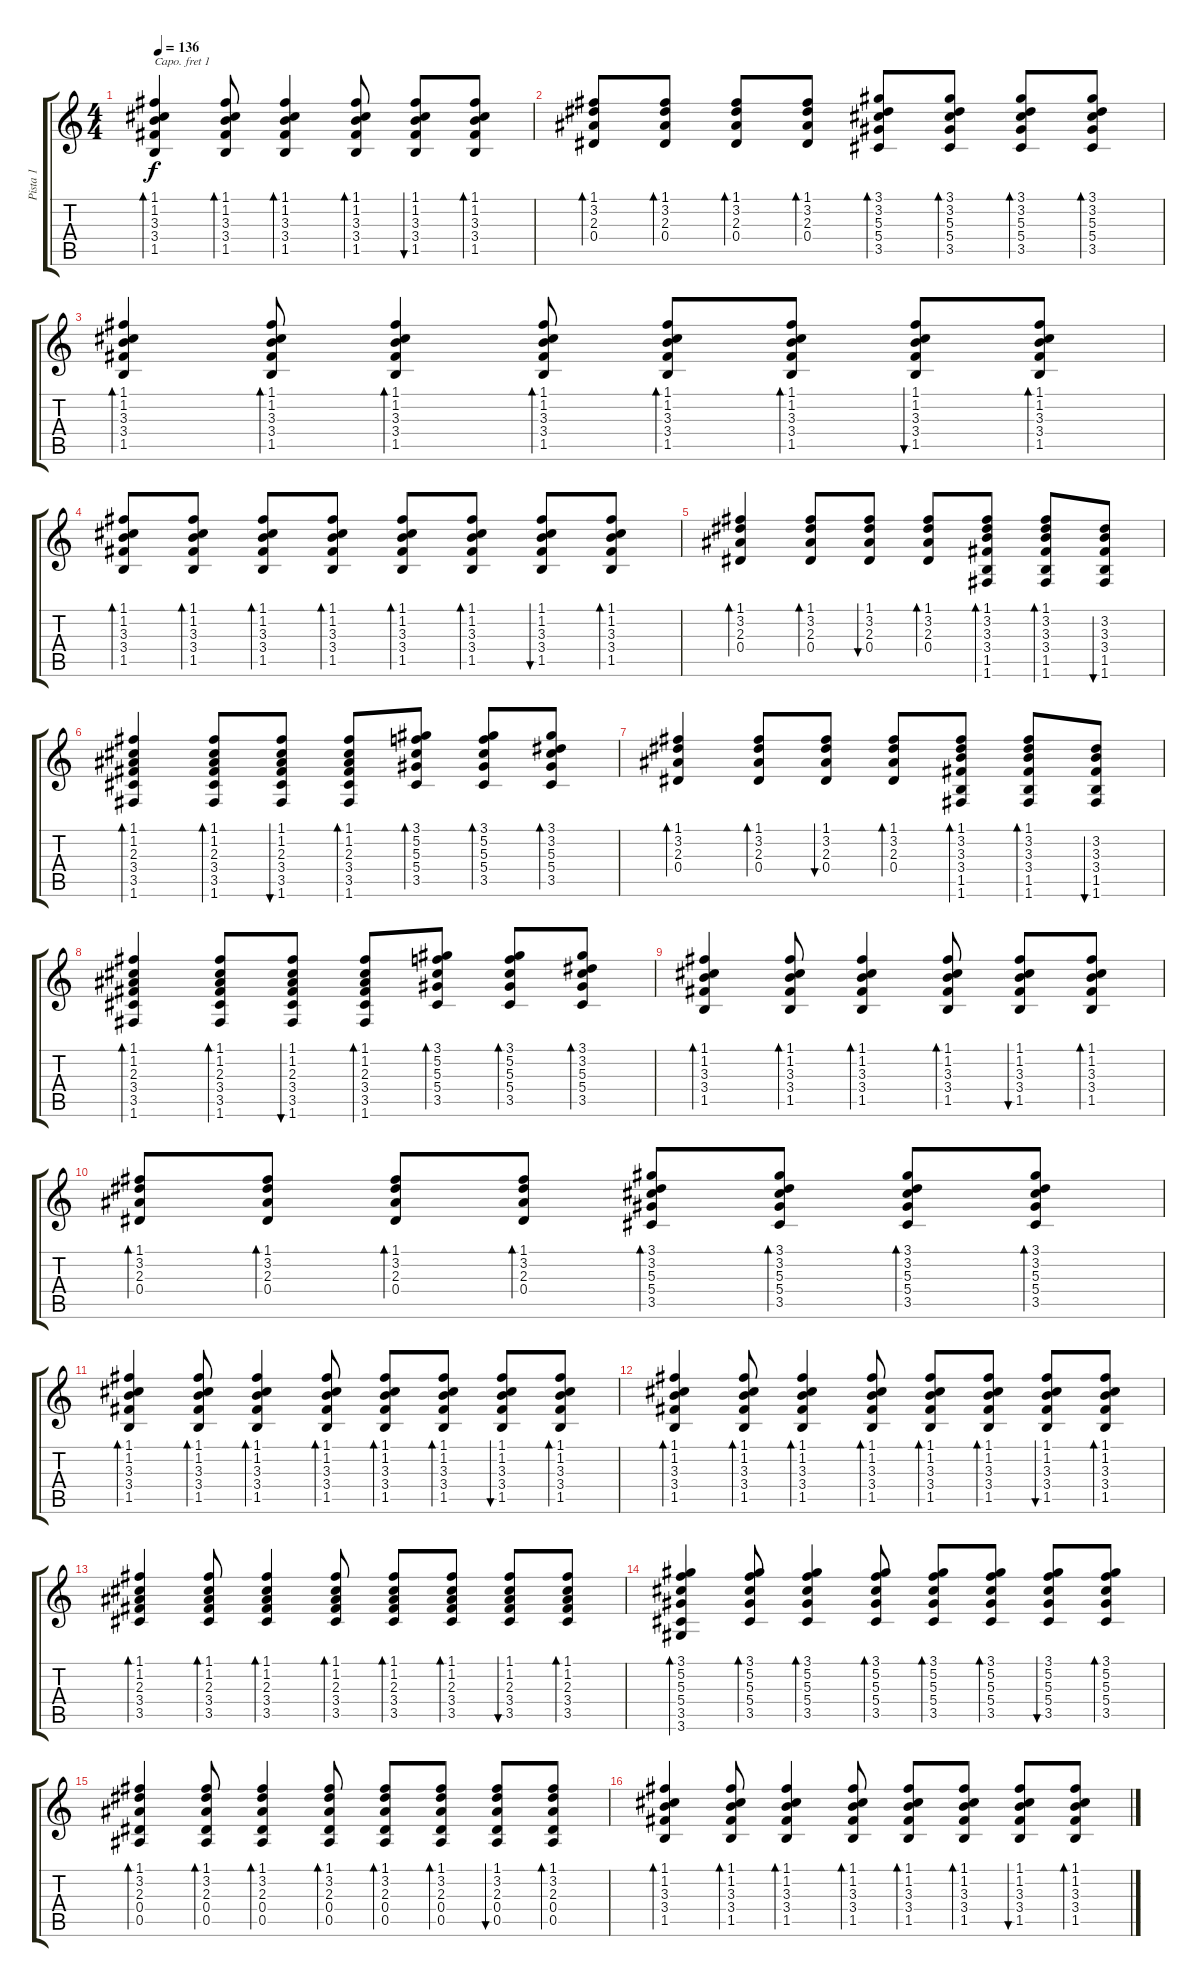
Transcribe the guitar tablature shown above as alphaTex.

\track ("Pista 1" "Pista 1") {instrument acousticguitarsteel}
\staff {score tabs}
\capo 1
\tuning (E4 B3 G3 D3 A2 E2) {hide}
\ts (4 4)
\tempo 136
\clef g2
\ks c
(1.1 1.2 3.3 3.4 1.5).4{bd 60 dy f} (1.1 1.2 3.3 3.4 1.5).8{bd 60} (1.1 1.2 3.3 3.4 1.5).4{bd 60} (1.1 1.2 3.3 3.4 1.5).8{bd 60} (1.1 1.2 3.3 3.4 1.5).8{bu 60} (1.1 1.2 3.3 3.4 1.5).8{bd 60} |
(1.1 3.2 2.3 0.4).8{bd 60} (1.1 3.2 2.3 0.4).8{bd 60} (1.1 3.2 2.3 0.4).8{bd 60} (1.1 3.2 2.3 0.4).8{bd 60} (3.1 3.2 5.3 5.4 3.5).8{bd 60} (3.1 3.2 5.3 5.4 3.5).8{bd 60} (3.1 3.2 5.3 5.4 3.5).8{bd 60} (3.1 3.2 5.3 5.4 3.5).8{bd 60} |
(1.1 1.2 3.3 3.4 1.5).4{bd 60} (1.1 1.2 3.3 3.4 1.5).8{bd 60} (1.1 1.2 3.3 3.4 1.5).4{bd 60} (1.1 1.2 3.3 3.4 1.5).8{bd 60} (1.1 1.2 3.3 3.4 1.5).8{bd 60} (1.1 1.2 3.3 3.4 1.5).8{bd 60} (1.1 1.2 3.3 3.4 1.5).8{bu 60} (1.1 1.2 3.3 3.4 1.5).8{bd 60} |
(1.1 1.2 3.3 3.4 1.5).8{bd 60} (1.1 1.2 3.3 3.4 1.5).8{bd 60} (1.1 1.2 3.3 3.4 1.5).8{bd 60} (1.1 1.2 3.3 3.4 1.5).8{bd 60} (1.1 1.2 3.3 3.4 1.5).8{bd 60} (1.1 1.2 3.3 3.4 1.5).8{bd 60} (1.1 1.2 3.3 3.4 1.5).8{bu 60} (1.1 1.2 3.3 3.4 1.5).8{bd 60} |
(1.1 3.2 2.3 0.4).4{bd 60} (1.1 3.2 2.3 0.4).8{bd 60} (1.1 3.2 2.3 0.4).8{bu 60} (1.1 3.2 2.3 0.4).8{bd 60} (1.1 3.2 3.3 3.4 1.5 1.6).8{bd 60} (1.1 3.2 3.3 3.4 1.5 1.6).8{bd 60} (3.2 3.3 3.4 1.5 1.6).8{bu 60} |
(1.1 1.2 2.3 3.4 3.5 1.6).4{bd 60} (1.1 1.2 2.3 3.4 3.5 1.6).8{bd 60} (1.1 1.2 2.3 3.4 3.5 1.6).8{bu 60} (1.1 1.2 2.3 3.4 3.5 1.6).8{bd 60} (3.1 5.2 5.3 5.4 3.5).8{bd 60} (3.1 5.2 5.3 5.4 3.5).8{bd 60} (3.1 3.2 5.3 5.4 3.5).8{bd 60} |
(1.1 3.2 2.3 0.4).4{bd 60} (1.1 3.2 2.3 0.4).8{bd 60} (1.1 3.2 2.3 0.4).8{bu 60} (1.1 3.2 2.3 0.4).8{bd 60} (1.1 3.2 3.3 3.4 1.5 1.6).8{bd 60} (1.1 3.2 3.3 3.4 1.5 1.6).8{bd 60} (3.2 3.3 3.4 1.5 1.6).8{bu 60} |
(1.1 1.2 2.3 3.4 3.5 1.6).4{bd 60} (1.1 1.2 2.3 3.4 3.5 1.6).8{bd 60} (1.1 1.2 2.3 3.4 3.5 1.6).8{bu 60} (1.1 1.2 2.3 3.4 3.5 1.6).8{bd 60} (3.1 5.2 5.3 5.4 3.5).8{bd 60} (3.1 5.2 5.3 5.4 3.5).8{bd 60} (3.1 3.2 5.3 5.4 3.5).8{bd 60} |
(1.1 1.2 3.3 3.4 1.5).4{bd 60} (1.1 1.2 3.3 3.4 1.5).8{bd 60} (1.1 1.2 3.3 3.4 1.5).4{bd 60} (1.1 1.2 3.3 3.4 1.5).8{bd 60} (1.1 1.2 3.3 3.4 1.5).8{bu 60} (1.1 1.2 3.3 3.4 1.5).8{bd 60} |
(1.1 3.2 2.3 0.4).8{bd 60} (1.1 3.2 2.3 0.4).8{bd 60} (1.1 3.2 2.3 0.4).8{bd 60} (1.1 3.2 2.3 0.4).8{bd 60} (3.1 3.2 5.3 5.4 3.5).8{bd 60} (3.1 3.2 5.3 5.4 3.5).8{bd 60} (3.1 3.2 5.3 5.4 3.5).8{bd 60} (3.1 3.2 5.3 5.4 3.5).8{bd 60} |
(1.1 1.2 3.3 3.4 1.5).4{bd 60} (1.1 1.2 3.3 3.4 1.5).8{bd 60} (1.1 1.2 3.3 3.4 1.5).4{bd 60} (1.1 1.2 3.3 3.4 1.5).8{bd 60} (1.1 1.2 3.3 3.4 1.5).8{bd 60} (1.1 1.2 3.3 3.4 1.5).8{bd 60} (1.1 1.2 3.3 3.4 1.5).8{bu 60} (1.1 1.2 3.3 3.4 1.5).8{bd 60} |
(1.1 1.2 3.3 3.4 1.5).4{bd 60} (1.1 1.2 3.3 3.4 1.5).8{bd 60} (1.1 1.2 3.3 3.4 1.5).4{bd 60} (1.1 1.2 3.3 3.4 1.5).8{bd 60} (1.1 1.2 3.3 3.4 1.5).8{bd 60} (1.1 1.2 3.3 3.4 1.5).8{bd 60} (1.1 1.2 3.3 3.4 1.5).8{bu 60} (1.1 1.2 3.3 3.4 1.5).8{bd 60} |
(1.1 1.2 2.3 3.4 3.5).4{bd 60} (1.1 1.2 2.3 3.4 3.5).8{bd 60} (1.1 1.2 2.3 3.4 3.5).4{bd 60} (1.1 1.2 2.3 3.4 3.5).8{bd 60} (1.1 1.2 2.3 3.4 3.5).8{bd 60} (1.1 1.2 2.3 3.4 3.5).8{bd 60} (1.1 1.2 2.3 3.4 3.5).8{bu 60} (1.1 1.2 2.3 3.4 3.5).8{bd 60} |
(3.1 5.2 5.3 5.4 3.5 3.6).4{bd 60} (3.1 5.2 5.3 5.4 3.5).8{bd 60} (3.1 5.2 5.3 5.4 3.5).4{bd 60} (3.1 5.2 5.3 5.4 3.5).8{bd 60} (3.1 5.2 5.3 5.4 3.5).8{bd 60} (3.1 5.2 5.3 5.4 3.5).8{bd 60} (3.1 5.2 5.3 5.4 3.5).8{bu 60} (3.1 5.2 5.3 5.4 3.5).8{bd 60} |
(1.1 3.2 2.3 0.4 0.5).4{bd 60} (1.1 3.2 2.3 0.4 0.5).8{bd 60} (1.1 3.2 2.3 0.4 0.5).4{bd 60} (1.1 3.2 2.3 0.4 0.5).8{bd 60} (1.1 3.2 2.3 0.4 0.5).8{bd 60} (1.1 3.2 2.3 0.4 0.5).8{bd 60} (1.1 3.2 2.3 0.4 0.5).8{bu 60} (1.1 3.2 2.3 0.4 0.5).8{bd 60} |
(1.1 1.2 3.3 3.4 1.5).4{bd 60} (1.1 1.2 3.3 3.4 1.5).8{bd 60} (1.1 1.2 3.3 3.4 1.5).4{bd 60} (1.1 1.2 3.3 3.4 1.5).8{bd 60} (1.1 1.2 3.3 3.4 1.5).8{bd 60} (1.1 1.2 3.3 3.4 1.5).8{bd 60} (1.1 1.2 3.3 3.4 1.5).8{bu 60} (1.1 1.2 3.3 3.4 1.5).8{bd 60}
